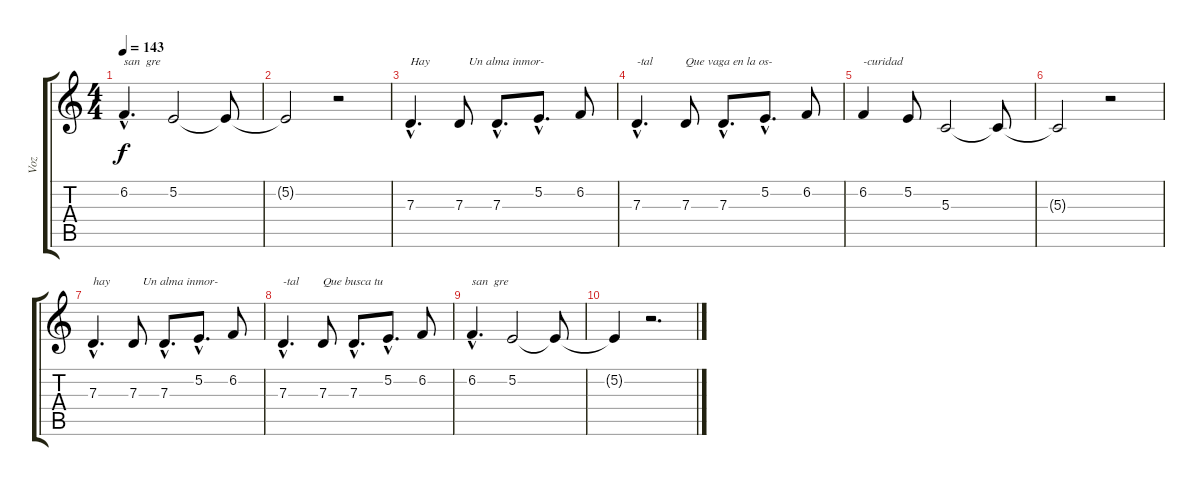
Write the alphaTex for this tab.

\track ("Voz" "Voz") {instrument lead6voice}
\staff {score tabs}
\tuning (E4 B3 G3 D3 A2 E2) {hide}
\ts (4 4)
\tempo 143
\clef g2
\ks c
6.2{hac}.4{d txt "san  gre" dy f} 5.2.2 5.2{t}.8 |
5.2{t}.2 r.2 |
7.3{hac}.4{d txt "Hay"} 7.3.8{txt "   Un alma inmor-"} 7.3{hac}.8{d} 5.2{hac}.8{d} 6.2.8 |
7.3{hac}.4{d txt "-tal"} 7.3.8{txt "Que vaga en la os-"} 7.3{hac}.8{d} 5.2{hac}.8{d} 6.2.8 |
6.2.4{txt "-curidad"} 5.2.8 5.3.2 5.3{t}.8 |
5.3{t}.2 r.2 |
7.3{hac}.4{d txt "hay"} 7.3.8{txt "   Un alma inmor-"} 7.3{hac}.8{d} 5.2{hac}.8{d} 6.2.8 |
7.3{hac}.4{d txt "-tal"} 7.3.8{txt "Que busca tu "} 7.3{hac}.8{d} 5.2{hac}.8{d} 6.2.8 |
6.2{hac}.4{d txt "san  gre"} 5.2.2 5.2{t}.8 |
5.2{t}.4 r.2{d}
